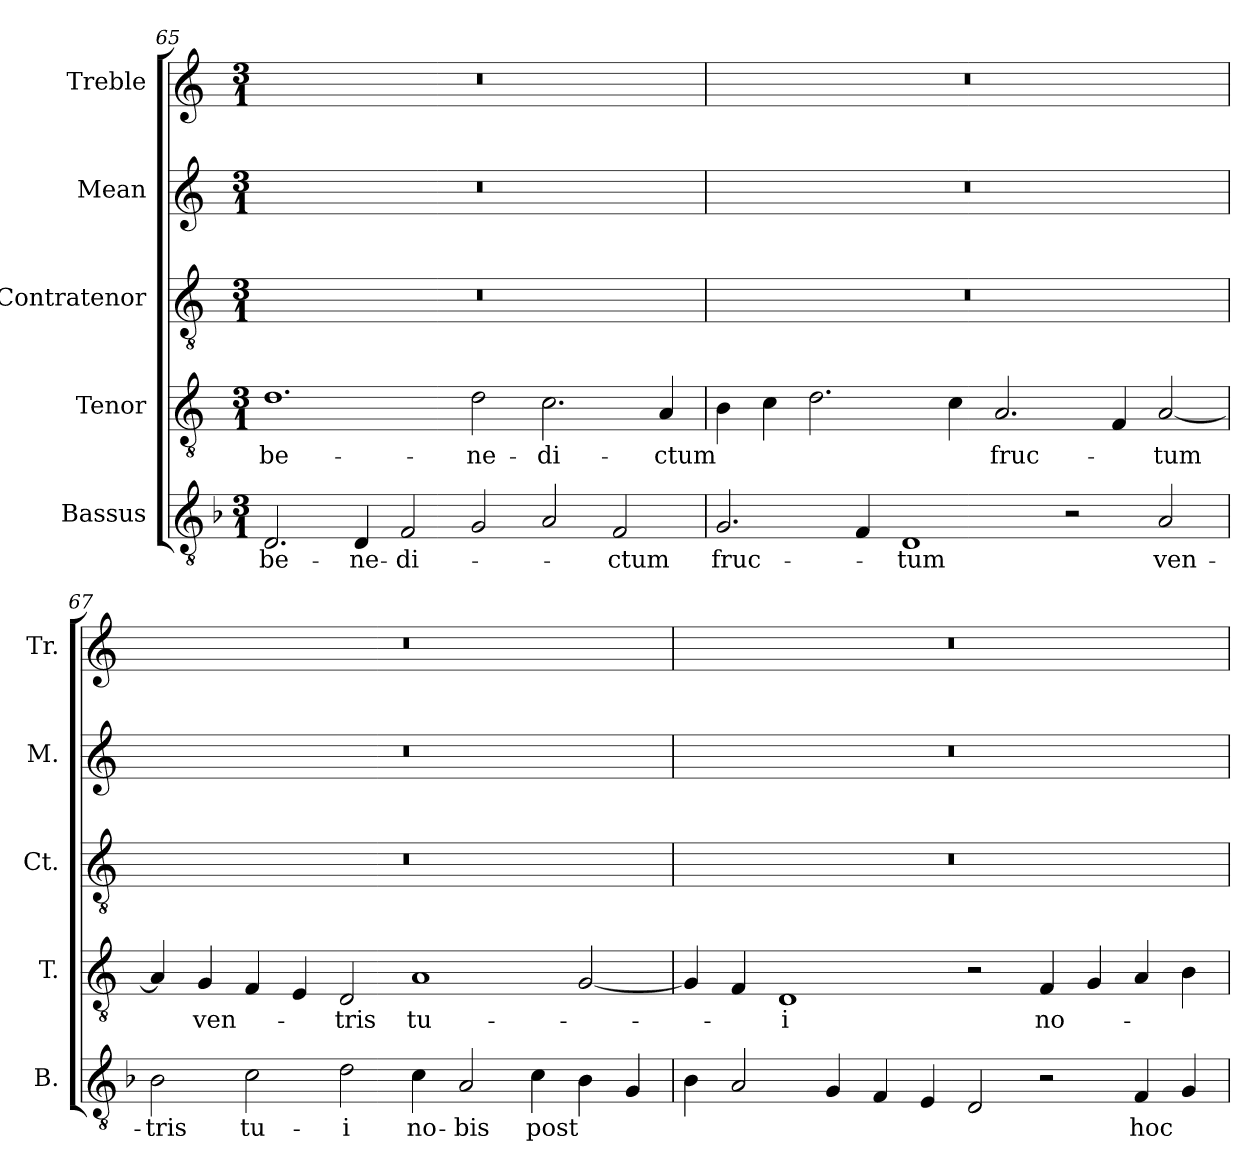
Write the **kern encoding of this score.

**kern	**text	**kern	**text	**kern	**kern	**kern
*part5	*part5	*part4	*part4	*part3	*part2	*part1
*staff5	*staff5	*staff4	*staff4	*staff3	*staff2	*staff1
*I"Bassus	*	*I"Tenor	*	*I"Contratenor	*I"Mean	*I"Treble
*I'B.	*	*I'T.	*	*I'Ct.	*I'M.	*I'Tr.
!!LO:PB:g=z
*clefGv2	*	*clefGv2	*	*clefGv2	*clefG2	*clefG2
*ITrd7c12	*	*ITrd7c12	*	*ITrd7c12	*	*
*k[b-]	*	*k[]	*	*k[]	*k[]	*k[]
*F:	*	*	*	*C:	*C:	*C:
*M3/1	*	*M3/1	*	*M3/1	*M3/1	*M3/1
=65	=65	=65	=65	=65	=65	=65
!	!LO:LY:b:color=#000000	!	!	!	!	!
!	!	!	!LO:LY:b:color=#000000	!LO:N:vis=1	!LO:N:vis=1	!LO:N:vis=1
2.DDi/	be-	1.Di	be-	0.r	0.r	0.r
!	!LO:LY:b:color=#000000	!	!	!	!	!
4DDi/	-ne-	.	.	.	.	.
!	!LO:LY:b:color=#000000	!	!	!	!	!
2FFi/	-di-	.	.	.	.	.
!	!	!	!LO:LY:b:color=#000000	!	!	!
2GGi/	.	2Di\	-ne-	.	.	.
!	!	!	!LO:LY:b:color=#000000	!	!	!
2AAi/	.	2.Ci\	-di-	.	.	.
!	!LO:LY:b:color=#000000	!	!	!	!	!
2FFi/	-ctum	.	.	.	.	.
!	!	!	!LO:LY:b:color=#000000	!	!	!
.	.	4AAi/	-ctum	.	.	.
=66	=66	=66	=66	=66	=66	=66
!	!LO:LY:b:color=#000000	!	!	!LO:N:vis=1	!LO:N:vis=1	!LO:N:vis=1
2.GGi/	fruc-	4BBi\	.	0.r	0.r	0.r
.	.	4Ci\	.	.	.	.
.	.	2.Di\	.	.	.	.
4FFi/	.	.	.	.	.	.
!	!LO:LY:b:color=#000000	!	!	!	!	!
1DDi	-tum	.	.	.	.	.
.	.	4Ci\	.	.	.	.
!	!	!	!LO:LY:b:color=#000000	!	!	!
.	.	2.AAi/	fruc-	.	.	.
2r	.	.	.	.	.	.
.	.	4FFi/	.	.	.	.
!	!LO:LY:b:color=#000000	!	!	!	!	!
!	!	!	!LO:LY:b:color=#000000	!	!	!
2AAi/	ven-	[<2AAi/	-tum	.	.	.
=67	=67	=67	=67	=67	=67	=67
!	!LO:LY:b:color=#000000	!	!	!LO:N:vis=1	!LO:N:vis=1	!LO:N:vis=1
2BB-i\	-tris	4AAi/]	.	0.r	0.r	0.r
!	!	!	!LO:LY:b:color=#000000	!	!	!
.	.	4GGi/	ven-	.	.	.
!	!LO:LY:b:color=#000000	!	!	!	!	!
2Ci\	tu-	4FFi/	.	.	.	.
.	.	4EEi/	.	.	.	.
!	!LO:LY:b:color=#000000	!	!	!	!	!
!	!	!	!LO:LY:b:color=#000000	!	!	!
2Di\	-i	2DDi/	-tris	.	.	.
!	!LO:LY:b:color=#000000	!	!	!	!	!
!	!	!	!LO:LY:b:color=#000000	!	!	!
4Ci\	no-	1AAi	tu-	.	.	.
!	!LO:LY:b:color=#000000	!	!	!	!	!
2AAi/	-bis	.	.	.	.	.
!	!LO:LY:b:color=#000000	!	!	!	!	!
4Ci\	post	.	.	.	.	.
4BB-i\	.	[<2GGi/	.	.	.	.
4GGi/	.	.	.	.	.	.
!!LO:LB:g=z
=68	=68	=68	=68	=68	=68	=68
!	!	!	!	!LO:N:vis=1	!LO:N:vis=1	!LO:N:vis=1
4BB-i\	.	4GGi/]	.	0.r	0.r	0.r
2AAi/	.	4FFi/	.	.	.	.
!	!	!	!LO:LY:b:color=#000000	!	!	!
.	.	1DDi	-i	.	.	.
4GGi/	.	.	.	.	.	.
4FFi/	.	.	.	.	.	.
4EEi/	.	.	.	.	.	.
2DDi/	.	2r	.	.	.	.
!	!	!	!LO:LY:b:color=#000000	!	!	!
2r	.	4FFi/	no-	.	.	.
.	.	4GGi/	.	.	.	.
!	!LO:LY:b:color=#000000	!	!	!	!	!
4FFi/	hoc	4AAi/	.	.	.	.
4GGi/	.	4BBi\	.	.	.	.
=	=	=	=	=	=	=
*-	*-	*-	*-	*-	*-	*-
